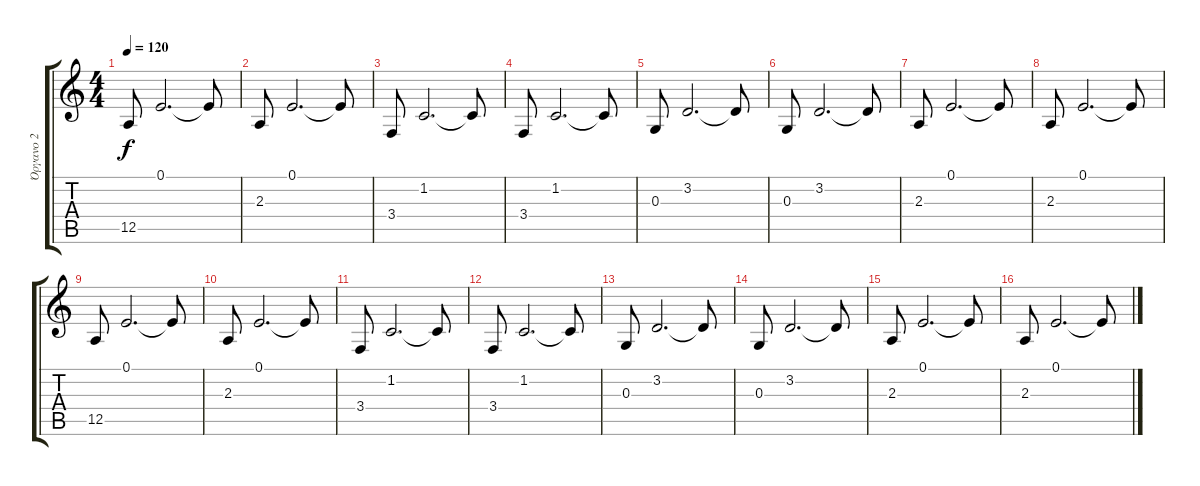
\track ("Όργανο 2" "Όργανο 2") {instrument acousticgrandpiano}
\staff {score tabs}
\tuning (E4 B3 G3 D3 A2 E2) {hide}
\ts (4 4)
\tempo 120
\clef g2
\ks c
12.5.8{dy f} 0.1.2{d} 0.1{t}.8 |
2.3.8 0.1.2{d} 0.1{t}.8 |
3.4.8 1.2.2{d} 1.2{t}.8 |
3.4.8 1.2.2{d} 1.2{t}.8 |
0.3.8 3.2.2{d} 3.2{t}.8 |
0.3.8 3.2.2{d} 3.2{t}.8 |
2.3.8 0.1.2{d} 0.1{t}.8 |
2.3.8 0.1.2{d} 0.1{t}.8 |
12.5.8 0.1.2{d} 0.1{t}.8 |
2.3.8 0.1.2{d} 0.1{t}.8 |
3.4.8 1.2.2{d} 1.2{t}.8 |
3.4.8 1.2.2{d} 1.2{t}.8 |
0.3.8 3.2.2{d} 3.2{t}.8 |
0.3.8 3.2.2{d} 3.2{t}.8 |
2.3.8 0.1.2{d} 0.1{t}.8 |
2.3.8 0.1.2{d} 0.1{t}.8
